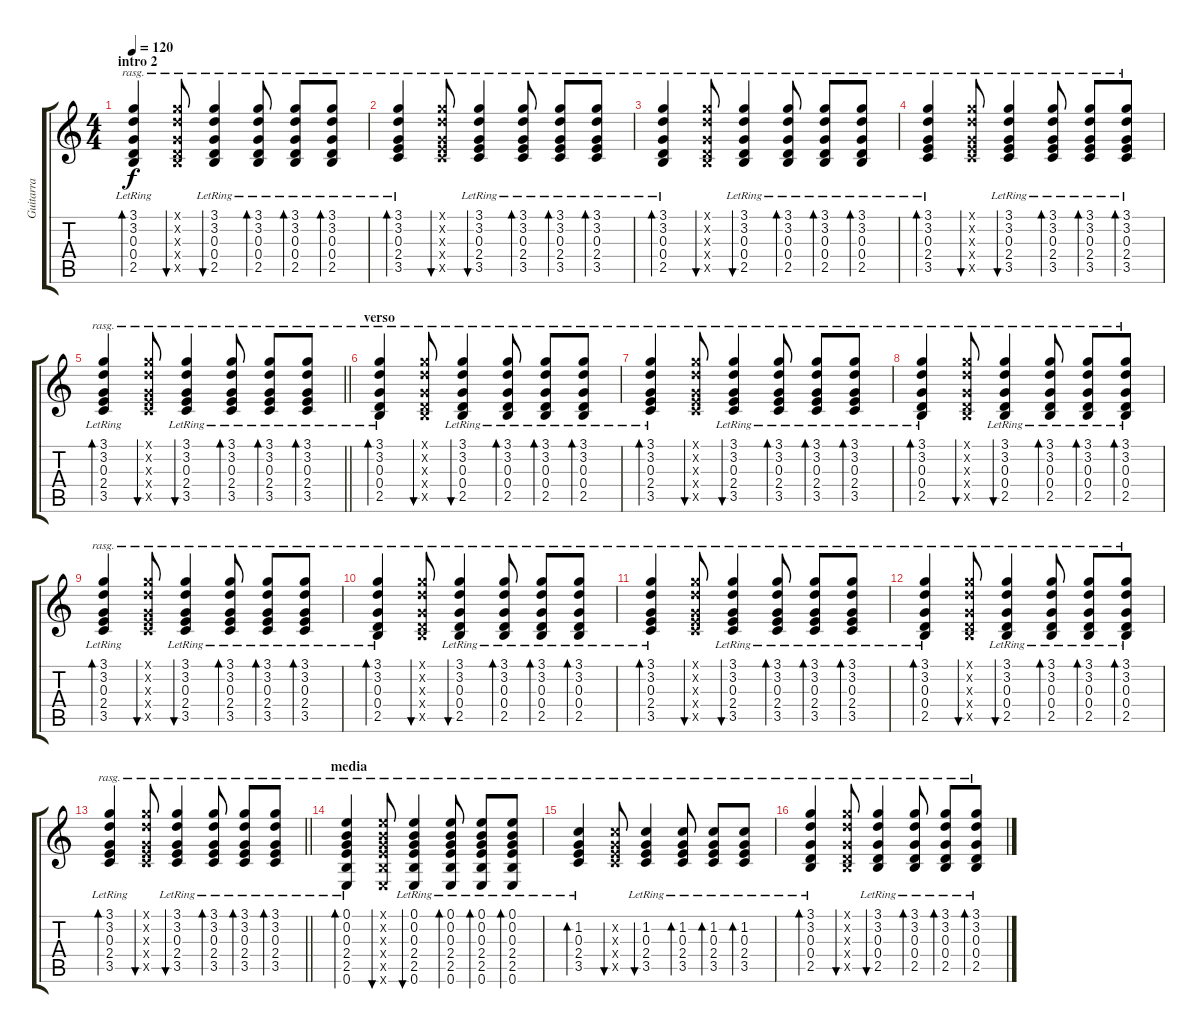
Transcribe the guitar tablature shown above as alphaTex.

\track ("Guitarra" "Guitarra") {instrument electricguitarclean}
\staff {score tabs}
\tuning (E4 B3 G3 D3 A2 E2) {hide}
\ts (4 4)
\section ("" "intro 2")
\tempo 120
\clef g2
\ks c
(3.1{lr} 3.2{lr} 0.3{lr} 0.4{lr} 2.5{lr}).4{bd 60 rasg ii dy f} (3.1{x} 3.2{x} 0.3{x} 0.4{x} 2.5{x}).8{bu 60 rasg ii} (3.1{lr} 3.2{lr} 0.3{lr} 0.4{lr} 2.5{lr}).4{bu 120 rasg ii} (3.1{lr} 3.2{lr} 0.3{lr} 0.4{lr} 2.5{lr}).8{bd 120 rasg ii} (3.1{lr} 3.2{lr} 0.3{lr} 0.4{lr} 2.5{lr}).8{bd 120 rasg ii} (3.1{lr} 3.2{lr} 0.3{lr} 0.4{lr} 2.5{lr}).8{bd 120 rasg ii} |
(3.1{lr} 3.2{lr} 0.3{lr} 2.4{lr} 3.5{lr}).4{bd 120 rasg ii} (3.1{x} 3.2{x} 0.3{x} 2.4{x} 3.5{x}).8{bu 120 rasg ii} (3.1{lr} 3.2{lr} 0.3{lr} 2.4{lr} 3.5{lr}).4{bu 120 rasg ii} (3.1{lr} 3.2{lr} 0.3{lr} 2.4{lr} 3.5{lr}).8{bd 120 rasg ii} (3.1{lr} 3.2{lr} 0.3{lr} 2.4{lr} 3.5{lr}).8{bd 120 rasg ii} (3.1{lr} 3.2{lr} 0.3{lr} 2.4{lr} 3.5{lr}).8{bd 120 rasg ii} |
(3.1{lr} 3.2{lr} 0.3{lr} 0.4{lr} 2.5{lr}).4{bd 60 rasg ii} (3.1{x} 3.2{x} 0.3{x} 0.4{x} 2.5{x}).8{bu 60 rasg ii} (3.1{lr} 3.2{lr} 0.3{lr} 0.4{lr} 2.5{lr}).4{bu 120 rasg ii} (3.1{lr} 3.2{lr} 0.3{lr} 0.4{lr} 2.5{lr}).8{bd 120 rasg ii} (3.1{lr} 3.2{lr} 0.3{lr} 0.4{lr} 2.5{lr}).8{bd 120 rasg ii} (3.1{lr} 3.2{lr} 0.3{lr} 0.4{lr} 2.5{lr}).8{bd 120 rasg ii} |
(3.1{lr} 3.2{lr} 0.3{lr} 2.4{lr} 3.5{lr}).4{bd 120 rasg ii} (3.1{x} 3.2{x} 0.3{x} 2.4{x} 3.5{x}).8{bu 120 rasg ii} (3.1{lr} 3.2{lr} 0.3{lr} 2.4{lr} 3.5{lr}).4{bu 120 rasg ii} (3.1{lr} 3.2{lr} 0.3{lr} 2.4{lr} 3.5{lr}).8{bd 120 rasg ii} (3.1{lr} 3.2{lr} 0.3{lr} 2.4{lr} 3.5{lr}).8{bd 120 rasg ii} (3.1{lr} 3.2{lr} 0.3{lr} 2.4{lr} 3.5{lr}).8{bd 120 rasg ii} |
\barLineRight lightlight
(3.1{lr} 3.2{lr} 0.3{lr} 2.4{lr} 3.5{lr}).4{bd 120 rasg ii} (3.1{x} 3.2{x} 0.3{x} 2.4{x} 3.5{x}).8{bu 120 rasg ii} (3.1{lr} 3.2{lr} 0.3{lr} 2.4{lr} 3.5{lr}).4{bu 120 rasg ii} (3.1{lr} 3.2{lr} 0.3{lr} 2.4{lr} 3.5{lr}).8{bd 120 rasg ii} (3.1{lr} 3.2{lr} 0.3{lr} 2.4{lr} 3.5{lr}).8{bd 120 rasg ii} (3.1{lr} 3.2{lr} 0.3{lr} 2.4{lr} 3.5{lr}).8{bd 120 rasg ii} |
\section ("" "verso")
(3.1{lr} 3.2{lr} 0.3{lr} 0.4{lr} 2.5{lr}).4{bd 60 rasg ii} (3.1{x} 3.2{x} 0.3{x} 0.4{x} 2.5{x}).8{bu 60 rasg ii} (3.1{lr} 3.2{lr} 0.3{lr} 0.4{lr} 2.5{lr}).4{bu 120 rasg ii} (3.1{lr} 3.2{lr} 0.3{lr} 0.4{lr} 2.5{lr}).8{bd 120 rasg ii} (3.1{lr} 3.2{lr} 0.3{lr} 0.4{lr} 2.5{lr}).8{bd 120 rasg ii} (3.1{lr} 3.2{lr} 0.3{lr} 0.4{lr} 2.5{lr}).8{bd 120 rasg ii} |
(3.1{lr} 3.2{lr} 0.3{lr} 2.4{lr} 3.5{lr}).4{bd 120 rasg ii} (3.1{x} 3.2{x} 0.3{x} 2.4{x} 3.5{x}).8{bu 120 rasg ii} (3.1{lr} 3.2{lr} 0.3{lr} 2.4{lr} 3.5{lr}).4{bu 120 rasg ii} (3.1{lr} 3.2{lr} 0.3{lr} 2.4{lr} 3.5{lr}).8{bd 120 rasg ii} (3.1{lr} 3.2{lr} 0.3{lr} 2.4{lr} 3.5{lr}).8{bd 120 rasg ii} (3.1{lr} 3.2{lr} 0.3{lr} 2.4{lr} 3.5{lr}).8{bd 120 rasg ii} |
(3.1{lr} 3.2{lr} 0.3{lr} 0.4{lr} 2.5{lr}).4{bd 60 rasg ii} (3.1{x} 3.2{x} 0.3{x} 0.4{x} 2.5{x}).8{bu 60 rasg ii} (3.1{lr} 3.2{lr} 0.3{lr} 0.4{lr} 2.5{lr}).4{bu 120 rasg ii} (3.1{lr} 3.2{lr} 0.3{lr} 0.4{lr} 2.5{lr}).8{bd 120 rasg ii} (3.1{lr} 3.2{lr} 0.3{lr} 0.4{lr} 2.5{lr}).8{bd 120 rasg ii} (3.1{lr} 3.2{lr} 0.3{lr} 0.4{lr} 2.5{lr}).8{bd 120 rasg ii} |
(3.1{lr} 3.2{lr} 0.3{lr} 2.4{lr} 3.5{lr}).4{bd 120 rasg ii} (3.1{x} 3.2{x} 0.3{x} 2.4{x} 3.5{x}).8{bu 120 rasg ii} (3.1{lr} 3.2{lr} 0.3{lr} 2.4{lr} 3.5{lr}).4{bu 120 rasg ii} (3.1{lr} 3.2{lr} 0.3{lr} 2.4{lr} 3.5{lr}).8{bd 120 rasg ii} (3.1{lr} 3.2{lr} 0.3{lr} 2.4{lr} 3.5{lr}).8{bd 120 rasg ii} (3.1{lr} 3.2{lr} 0.3{lr} 2.4{lr} 3.5{lr}).8{bd 120 rasg ii} |
(3.1{lr} 3.2{lr} 0.3{lr} 0.4{lr} 2.5{lr}).4{bd 60 rasg ii} (3.1{x} 3.2{x} 0.3{x} 0.4{x} 2.5{x}).8{bu 60 rasg ii} (3.1{lr} 3.2{lr} 0.3{lr} 0.4{lr} 2.5{lr}).4{bu 120 rasg ii} (3.1{lr} 3.2{lr} 0.3{lr} 0.4{lr} 2.5{lr}).8{bd 120 rasg ii} (3.1{lr} 3.2{lr} 0.3{lr} 0.4{lr} 2.5{lr}).8{bd 120 rasg ii} (3.1{lr} 3.2{lr} 0.3{lr} 0.4{lr} 2.5{lr}).8{bd 120 rasg ii} |
(3.1{lr} 3.2{lr} 0.3{lr} 2.4{lr} 3.5{lr}).4{bd 120 rasg ii} (3.1{x} 3.2{x} 0.3{x} 2.4{x} 3.5{x}).8{bu 120 rasg ii} (3.1{lr} 3.2{lr} 0.3{lr} 2.4{lr} 3.5{lr}).4{bu 120 rasg ii} (3.1{lr} 3.2{lr} 0.3{lr} 2.4{lr} 3.5{lr}).8{bd 120 rasg ii} (3.1{lr} 3.2{lr} 0.3{lr} 2.4{lr} 3.5{lr}).8{bd 120 rasg ii} (3.1{lr} 3.2{lr} 0.3{lr} 2.4{lr} 3.5{lr}).8{bd 120 rasg ii} |
(3.1{lr} 3.2{lr} 0.3{lr} 0.4{lr} 2.5{lr}).4{bd 60 rasg ii} (3.1{x} 3.2{x} 0.3{x} 0.4{x} 2.5{x}).8{bu 60 rasg ii} (3.1{lr} 3.2{lr} 0.3{lr} 0.4{lr} 2.5{lr}).4{bu 120 rasg ii} (3.1{lr} 3.2{lr} 0.3{lr} 0.4{lr} 2.5{lr}).8{bd 120 rasg ii} (3.1{lr} 3.2{lr} 0.3{lr} 0.4{lr} 2.5{lr}).8{bd 120 rasg ii} (3.1{lr} 3.2{lr} 0.3{lr} 0.4{lr} 2.5{lr}).8{bd 120 rasg ii} |
\barLineRight lightlight
(3.1{lr} 3.2{lr} 0.3{lr} 2.4{lr} 3.5{lr}).4{bd 120 rasg ii} (3.1{x} 3.2{x} 0.3{x} 2.4{x} 3.5{x}).8{bu 120 rasg ii} (3.1{lr} 3.2{lr} 0.3{lr} 2.4{lr} 3.5{lr}).4{bu 120 rasg ii} (3.1{lr} 3.2{lr} 0.3{lr} 2.4{lr} 3.5{lr}).8{bd 120 rasg ii} (3.1{lr} 3.2{lr} 0.3{lr} 2.4{lr} 3.5{lr}).8{bd 120 rasg ii} (3.1{lr} 3.2{lr} 0.3{lr} 2.4{lr} 3.5{lr}).8{bd 120 rasg ii} |
\section ("" "media")
(0.1{lr} 0.2{lr} 0.3{lr} 2.4{lr} 2.5{lr} 0.6{lr}).4{bd 60 rasg ii} (0.1{x} 0.2{x} 0.3{x} 2.4{x} 2.5{x} 0.6{x}).8{bu 120 rasg ii} (0.1{lr} 0.2{lr} 0.3{lr} 2.4{lr} 2.5{lr} 0.6{lr}).4{bu 120 rasg ii} (0.1{lr} 0.2{lr} 0.3{lr} 2.4{lr} 2.5{lr} 0.6{lr}).8{bd 120 rasg ii} (0.1{lr} 0.2{lr} 0.3{lr} 2.4{lr} 2.5{lr} 0.6{lr}).8{bd 120 rasg ii} (0.1{lr} 0.2{lr} 0.3{lr} 2.4{lr} 2.5{lr} 0.6{lr}).8{bd 120 rasg ii} |
(1.2{lr} 0.3{lr} 2.4{lr} 3.5{lr}).4{bd 120 rasg ii} (1.2{x} 0.3{x} 2.4{x} 3.5{x}).8{bu 120 rasg ii} (1.2{lr} 0.3{lr} 2.4{lr} 3.5{lr}).4{bu 120 rasg ii} (1.2{lr} 0.3{lr} 2.4{lr} 3.5{lr}).8{bd 120 rasg ii} (1.2{lr} 0.3{lr} 2.4{lr} 3.5{lr}).8{bd 120 rasg ii} (1.2{lr} 0.3{lr} 2.4{lr} 3.5{lr}).8{bd 120 rasg ii} |
(3.1{lr} 3.2{lr} 0.3{lr} 0.4{lr} 2.5{lr}).4{bd 60 rasg ii} (3.1{x} 3.2{x} 0.3{x} 0.4{x} 2.5{x}).8{bu 60 rasg ii} (3.1{lr} 3.2{lr} 0.3{lr} 0.4{lr} 2.5{lr}).4{bu 120 rasg ii} (3.1{lr} 3.2{lr} 0.3{lr} 0.4{lr} 2.5{lr}).8{bd 120 rasg ii} (3.1{lr} 3.2{lr} 0.3{lr} 0.4{lr} 2.5{lr}).8{bd 120 rasg ii} (3.1{lr} 3.2{lr} 0.3{lr} 0.4{lr} 2.5{lr}).8{bd 120 rasg ii}
